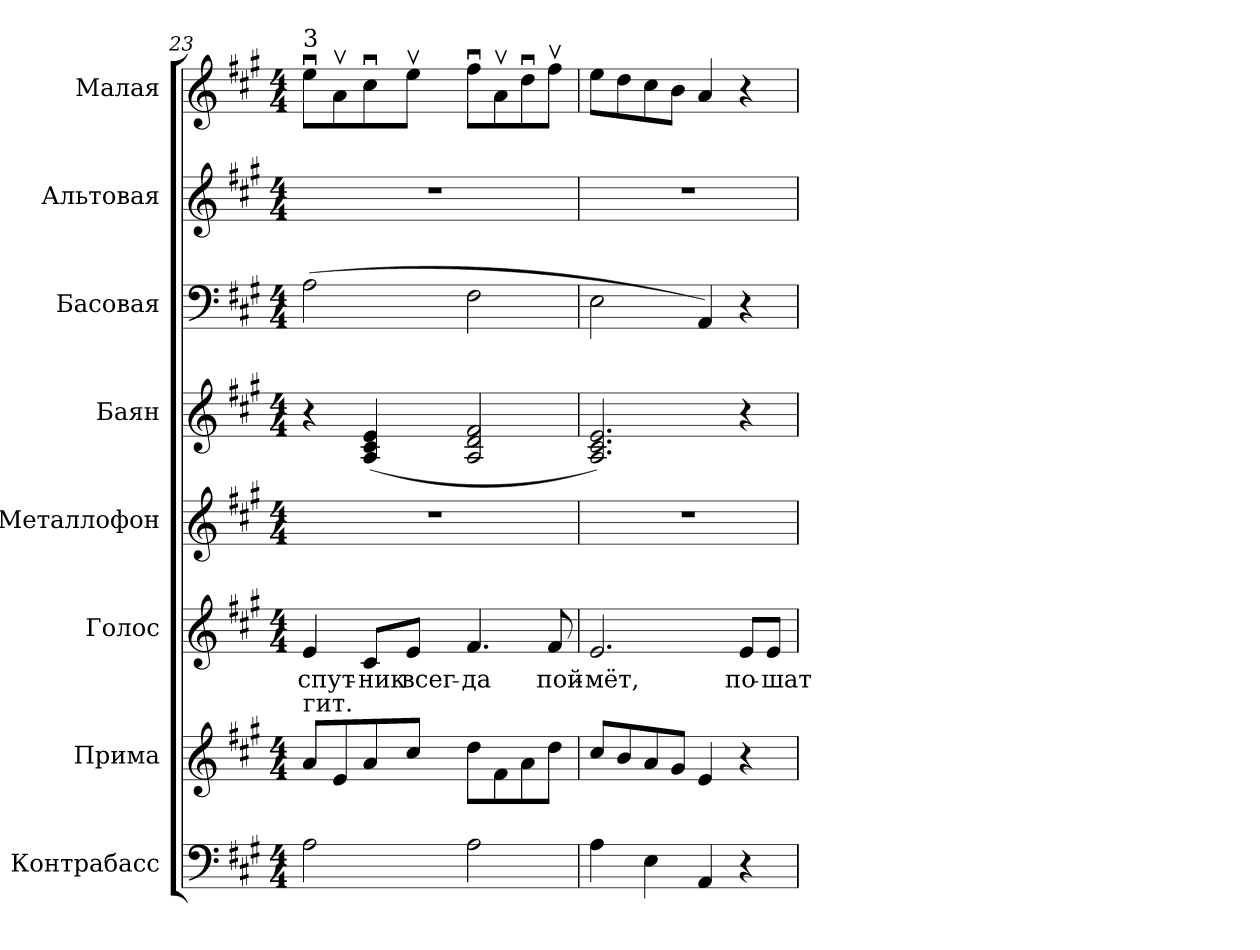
**kern	**kern	**kern	**text	**kern	**kern	**kern	**kern	**kern
*part8	*part7	*part6	*part6	*part5	*part4	*part3	*part2	*part1
*staff8	*staff7	*staff6	*staff6	*staff5	*staff4	*staff3	*staff2	*staff1
*I"Контрабасс	*I"Прима	*I"Голос	*	*I"Meталлофон	*I"Баян	*I"Басовая	*I"Альтовая	*I"Малая
*clefF4	*clefG2	*clefG2	*	*clefG2	*clefG2	*clefF4	*clefG2	*clefG2
*ITrd7c12	*ITrd7c12	*	*	*ITrd-7c-12	*	*	*	*
*k[f#c#g#]	*k[f#c#g#]	*k[f#c#g#]	*	*k[f#c#g#]	*k[f#c#g#]	*k[f#c#g#]	*k[f#c#g#]	*k[f#c#g#]
*A:	*A:	*A:	*	*A:	*A:	*A:	*A:	*A:
*M4/4	*M4/4	*M4/4	*	*M4/4	*M4/4	*M4/4	*M4/4	*M4/4
=23	=23	=23	=23	=23	=23	=23	=23	=23
!	!	!	!	!	!	!	!	!LO:TX:a:t=3
!	!LO:TX:a:t=гит.	!	!	!	!	!	!	!
!	!	!	!LO:LY:b:color=#000000	!	!	!	!	!
2AAi\	8Ai/L	4ei/	спут-	1r	4r	(2Ai\	1r	8eeui\L
.	8Ei/	.	.	.	.	.	.	8avi\
!	!	!	!LO:LY:b:color=#000000	!	!	!	!	!
.	8Ai/	8c#i/L	-ник	.	(4Ai/ 4c#i 4ei	.	.	8cc#ui\
!	!	!	!LO:LY:b:color=#000000	!	!	!	!	!
.	8c#i/J	8ei/J	всег-	.	.	.	.	8eevi\J
!	!	!	!LO:LY:b:color=#000000	!	!	!	!	!
2AAi\	8di\L	4.f#i/	-да	.	2Ai/ 2di 2f#i	2F#i\	.	8ff#ui\L
.	8F#i\	.	.	.	.	.	.	8avi\
.	8Ai\	.	.	.	.	.	.	8ddui\
!	!	!	!LO:LY:b:color=#000000	!	!	!	!	!
.	8di\J	8f#i/	пой-	.	.	.	.	8ff#vi\J
=24	=24	=24	=24	=24	=24	=24	=24	=24
!	!	!	!LO:LY:b:color=#000000	!	!	!	!	!
4AAi\	8c#i/L	2.ei/	-мёт,	1r	2.Ai/ 2.c#i 2.ei)	2Ei\	1r	8eei\L
.	8Bi/	.	.	.	.	.	.	8ddi\
4EEi\	8Ai/	.	.	.	.	.	.	8cc#i\
.	8G#i/J	.	.	.	.	.	.	8bi\J
4AAAi/	4Ei/	.	.	.	.	4AAi/)	.	4ai/
!	!	!	!LO:LY:b:color=#000000	!	!	!	!	!
4r	4r	8ei/L	по-	.	4r	4r	.	4r
!	!	!	!LO:LY:b:color=#000000	!	!	!	!	!
.	.	8ei/J	-шат-	.	.	.	.	.
=	=	=	=	=	=	=	=	=
*-	*-	*-	*-	*-	*-	*-	*-	*-
